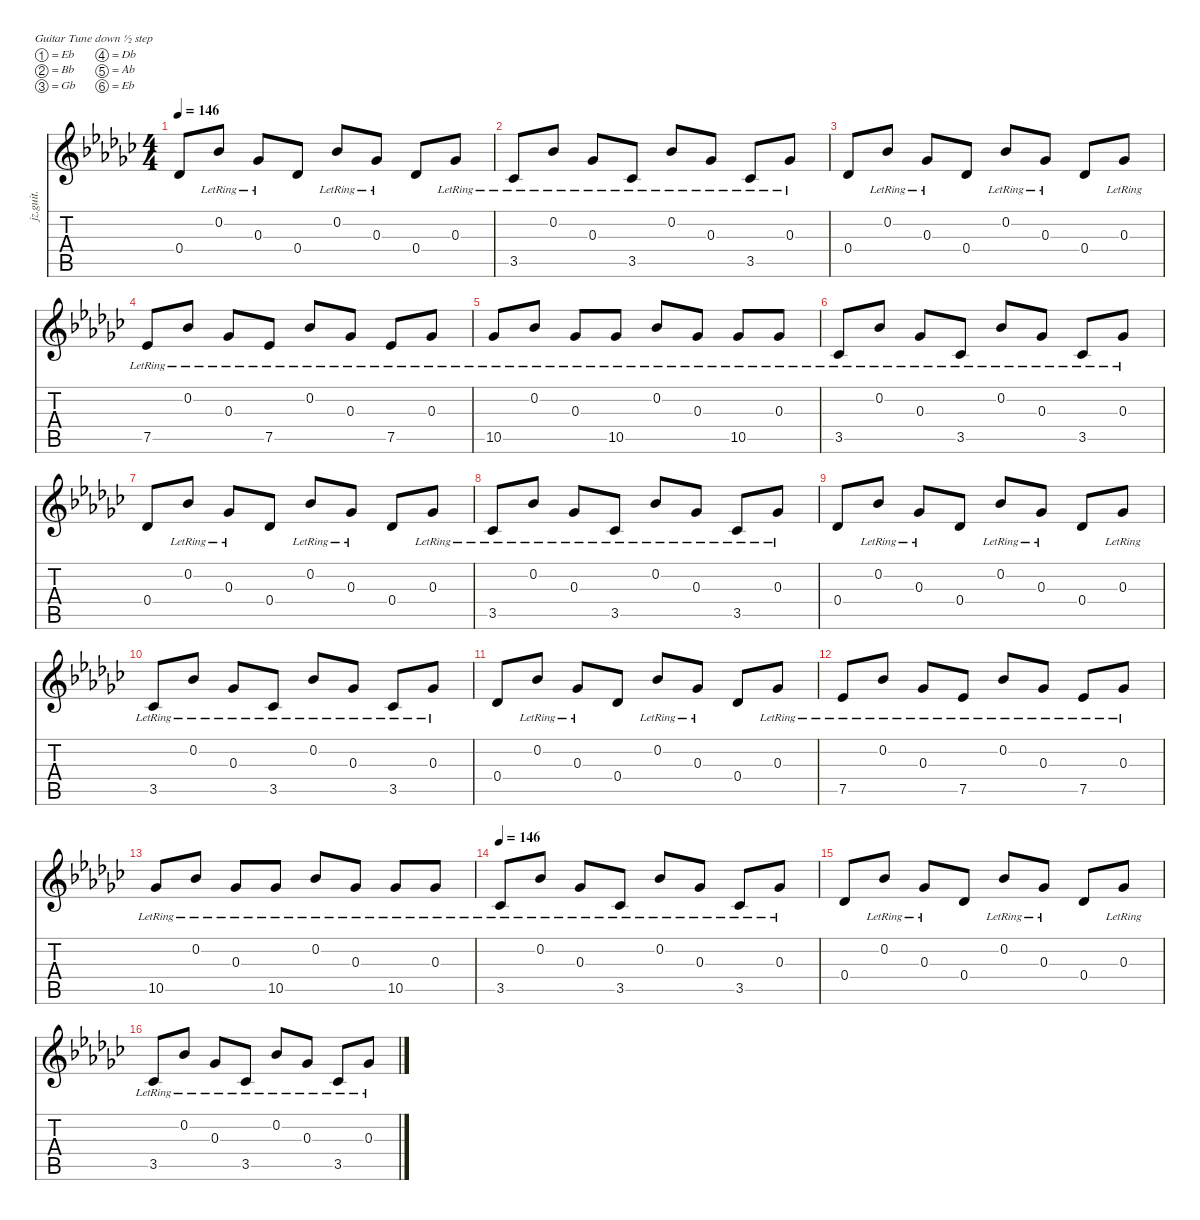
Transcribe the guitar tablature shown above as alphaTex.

\defaultSystemsLayout 4
\hideDynamics
\bracketExtendMode nobrackets
\otherSystemsTrackNameOrientation horizontal
\track ("Guitar (Billy)" "jz.guit.") {defaultSystemsLayout 4 instrument electricguitarjazz}
\staff {score tabs}
\tuning (Eb4 Bb3 Gb3 Db3 Ab2 Eb2)
\ts (4 4)
\tempo 146
\clef g2
\ks gb
0.4{acc b}.8{dy f beam Up} 0.2{lr acc b}.8{beam Up} 0.3{lr acc b}.8{beam Up} 0.4{acc b}.8{beam Up} 0.2{lr acc b}.8{beam Up} 0.3{lr acc b}.8{beam Up} 0.4{acc b}.8{beam Up} 0.3{lr acc b}.8{beam Up} |
3.5{lr acc b}.8{beam Up} 0.2{lr acc b}.8{beam Up} 0.3{lr acc b}.8{beam Up} 3.5{lr acc b}.8{beam Up} 0.2{lr acc b}.8{beam Up} 0.3{lr acc b}.8{beam Up} 3.5{lr acc b}.8{beam Up} 0.3{lr acc b}.8{beam Up} |
0.4{acc b}.8{beam Up} 0.2{lr acc b}.8{beam Up} 0.3{lr acc b}.8{beam Up} 0.4{acc b}.8{beam Up} 0.2{lr acc b}.8{beam Up} 0.3{lr acc b}.8{beam Up} 0.4{acc b}.8{beam Up} 0.3{lr acc b}.8{beam Up} |
7.5{lr acc b}.8{beam Up} 0.2{lr acc b}.8{beam Up} 0.3{lr acc b}.8{beam Up} 7.5{lr acc b}.8{beam Up} 0.2{lr acc b}.8{beam Up} 0.3{lr acc b}.8{beam Up} 7.5{lr acc b}.8{beam Up} 0.3{lr acc b}.8{beam Up} |
10.5{lr acc b}.8{beam Up} 0.2{lr acc b}.8{beam Up} 0.3{lr acc b}.8{beam Up} 10.5{lr acc b}.8{beam Up} 0.2{lr acc b}.8{beam Up} 0.3{lr acc b}.8{beam Up} 10.5{lr acc b}.8{beam Up} 0.3{lr acc b}.8{beam Up} |
3.5{lr acc b}.8{beam Up} 0.2{lr acc b}.8{beam Up} 0.3{lr acc b}.8{beam Up} 3.5{lr acc b}.8{beam Up} 0.2{lr acc b}.8{beam Up} 0.3{lr acc b}.8{beam Up} 3.5{lr acc b}.8{beam Up} 0.3{lr acc b}.8{beam Up} |
0.4{acc b}.8{beam Up} 0.2{lr acc b}.8{beam Up} 0.3{lr acc b}.8{beam Up} 0.4{acc b}.8{beam Up} 0.2{lr acc b}.8{beam Up} 0.3{lr acc b}.8{beam Up} 0.4{acc b}.8{beam Up} 0.3{lr acc b}.8{beam Up} |
3.5{lr acc b}.8{beam Up} 0.2{lr acc b}.8{beam Up} 0.3{lr acc b}.8{beam Up} 3.5{lr acc b}.8{beam Up} 0.2{lr acc b}.8{beam Up} 0.3{lr acc b}.8{beam Up} 3.5{lr acc b}.8{beam Up} 0.3{lr acc b}.8{beam Up} |
0.4{acc b}.8{beam Up} 0.2{lr acc b}.8{beam Up} 0.3{lr acc b}.8{beam Up} 0.4{acc b}.8{beam Up} 0.2{lr acc b}.8{beam Up} 0.3{lr acc b}.8{beam Up} 0.4{acc b}.8{beam Up} 0.3{lr acc b}.8{beam Up} |
3.5{lr acc b}.8{beam Up} 0.2{lr acc b}.8{beam Up} 0.3{lr acc b}.8{beam Up} 3.5{lr acc b}.8{beam Up} 0.2{lr acc b}.8{beam Up} 0.3{lr acc b}.8{beam Up} 3.5{lr acc b}.8{beam Up} 0.3{lr acc b}.8{beam Up} |
0.4{acc b}.8{beam Up} 0.2{lr acc b}.8{beam Up} 0.3{lr acc b}.8{beam Up} 0.4{acc b}.8{beam Up} 0.2{lr acc b}.8{beam Up} 0.3{lr acc b}.8{beam Up} 0.4{acc b}.8{beam Up} 0.3{lr acc b}.8{beam Up} |
7.5{lr acc b}.8{beam Up} 0.2{lr acc b}.8{beam Up} 0.3{lr acc b}.8{beam Up} 7.5{lr acc b}.8{beam Up} 0.2{lr acc b}.8{beam Up} 0.3{lr acc b}.8{beam Up} 7.5{lr acc b}.8{beam Up} 0.3{lr acc b}.8{beam Up} |
10.5{lr acc b}.8{beam Up} 0.2{lr acc b}.8{beam Up} 0.3{lr acc b}.8{beam Up} 10.5{lr acc b}.8{beam Up} 0.2{lr acc b}.8{beam Up} 0.3{lr acc b}.8{beam Up} 10.5{lr acc b}.8{beam Up} 0.3{lr acc b}.8{beam Up} |
\tempo 146
3.5{lr acc b}.8{beam Up} 0.2{lr acc b}.8{beam Up} 0.3{lr acc b}.8{beam Up} 3.5{lr acc b}.8{beam Up} 0.2{lr acc b}.8{beam Up} 0.3{lr acc b}.8{beam Up} 3.5{lr acc b}.8{beam Up} 0.3{lr acc b}.8{beam Up} |
0.4{acc b}.8{beam Up} 0.2{lr acc b}.8{beam Up} 0.3{lr acc b}.8{beam Up} 0.4{acc b}.8{beam Up} 0.2{lr acc b}.8{beam Up} 0.3{lr acc b}.8{beam Up} 0.4{acc b}.8{beam Up} 0.3{lr acc b}.8{beam Up} |
3.5{lr acc b}.8{beam Up} 0.2{lr acc b}.8{beam Up} 0.3{lr acc b}.8{beam Up} 3.5{lr acc b}.8{beam Up} 0.2{lr acc b}.8{beam Up} 0.3{lr acc b}.8{beam Up} 3.5{lr acc b}.8{beam Up} 0.3{lr acc b}.8{beam Up}
